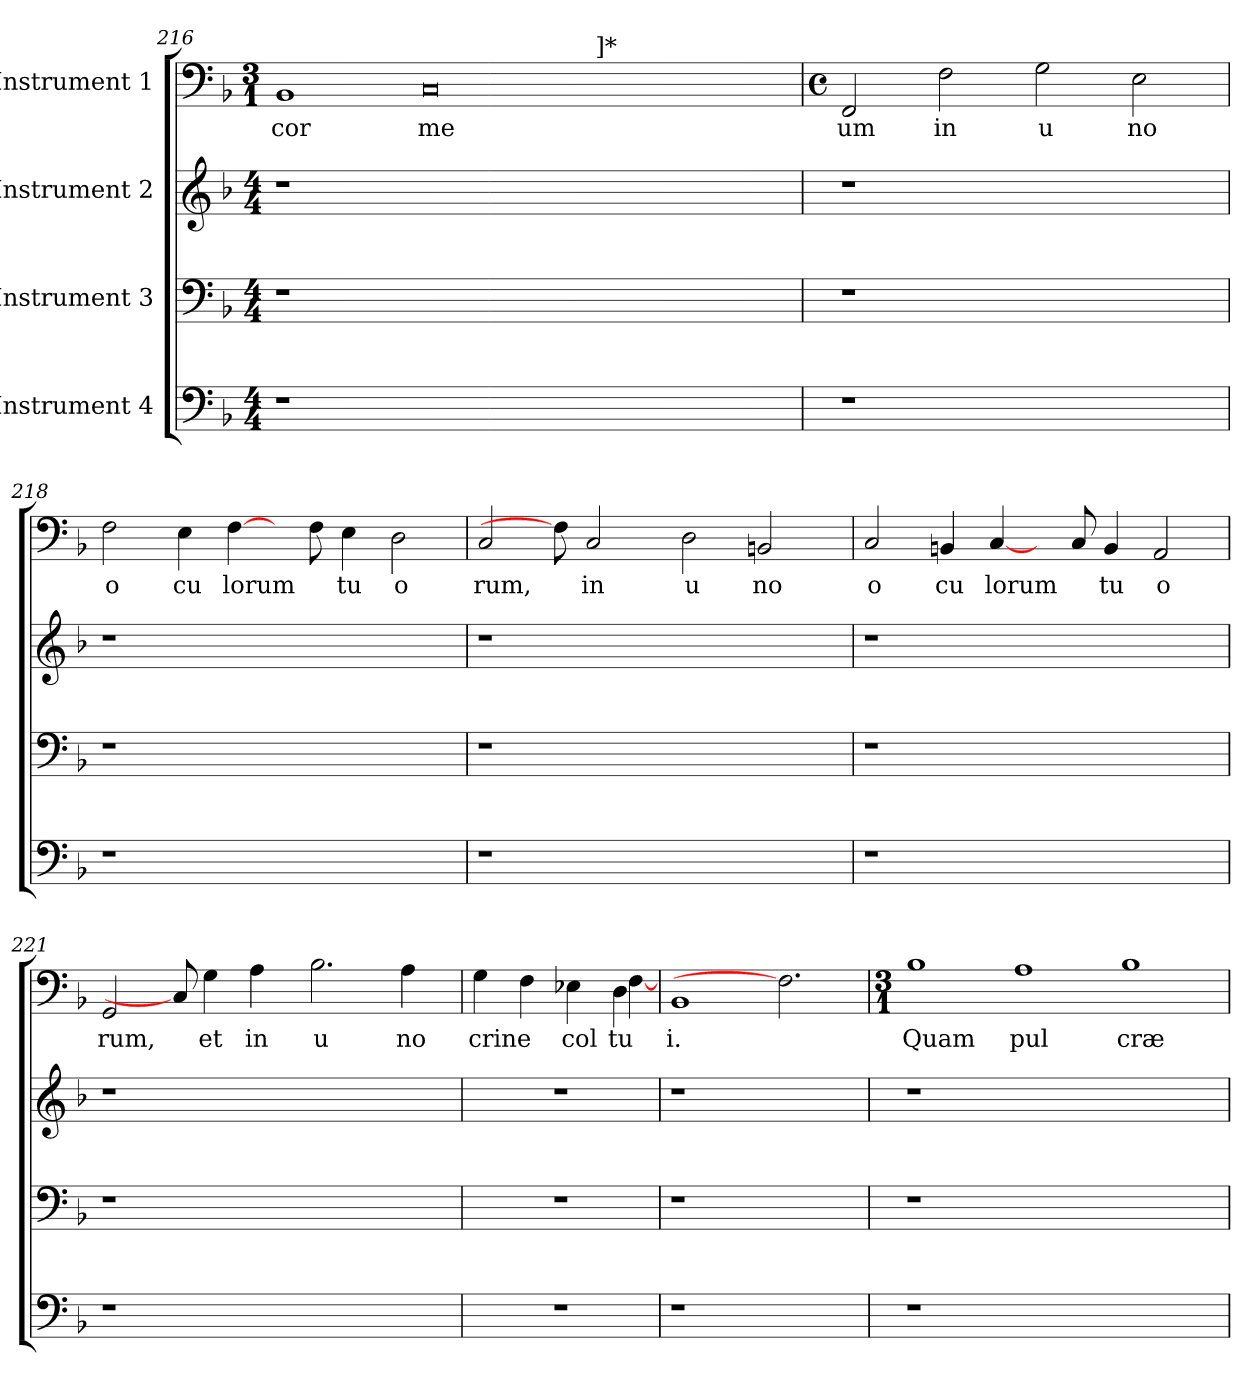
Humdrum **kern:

**kern	**kern	**kern	**kern	**text
*part4	*part3	*part2	*part1	*part1
*staff4	*staff3	*staff2	*staff1	*staff1
*I"Instrument 4	*I"Instrument 3	*I"Instrument 2	*I"Instrument 1	*
!!LO:LB:g=z
*clefF4	*clefF4	*clefG2	*clefF4	*
*k[b-]	*k[b-]	*k[b-]	*k[b-]	*
*F:	*F:	*F:	*F:	*
*M4/4	*M4/4	*M4/4	*M3/1	*
=216	=216	=216	=216	=216
!	!	!	!LO:TX:a:t=*[	!
!	!	!	!	!LO:LY:b:cj
*	*	*	*^	*
1r	1r	1r	1BB-	1ryy	cor
!	!	!	!	!	!LO:LY:b:cj
0ryy	0ryy	0ryy	0C	2ryy	me
.	.	.	.	4ryy	.
.	.	.	.	64ryy	.
!	!	!	!	!LO:TX:a:t=]*	!
.	.	.	.	1ryy	.
.	.	.	.	8...ryy	.
*	*	*	*v	*v	*
=217	=217	=217	=217	=217
*	*	*	*M4/4	*
*	*	*	*met(c)	*
*	*	*	*^	*
!	!	!	!	!	!LO:LY:b:cj
*	*	*	*v	*v	*
1r	1r	1r	2FF/	um
!	!	!	!	!LO:LY:b:cj
.	.	.	2F\	in
!	!	!	!	!LO:LY:b:cj
1ryy	1ryy	1ryy	2G\	u
!	!	!	!	!LO:LY:b:cj
.	.	.	2E\	no
=218	=218	=218	=218	=218
!	!	!	!	!LO:LY:b:cj
1r	1r	1r	2F\	o
!	!	!	!	!LO:LY:b:cj
.	.	.	4E\	cu
!	!	!	!	!LO:LY:b
.	.	.	[4F\	lorum
1ryy	1ryy	1ryy	8ryy	.
.	.	.	8F\	.
!	!	!	!	!LO:LY:b:cj
.	.	.	4E\	tu
!	!	!	!	!LO:LY:b:cj
.	.	.	2D\	o
=219	=219	=219	=219	=219
!	!	!	!	!LO:LY:b:cj
1r	1r	1r	2C/	rum,
.	.	.	8F\]	.
!	!	!	!	!LO:LY:b:cj
.	.	.	2C/	in
1ryy	1ryy	1ryy	.	.
!	!	!	!	!LO:LY:b:cj
.	.	.	2D\	u
!	!	!	!	!LO:LY:b:cj
.	.	.	2BBn/	no
8ryy	8ryy	8ryy	.	.
=220	=220	=220	=220	=220
!	!	!	!	!LO:LY:b:cj
1r	1r	1r	2C/	o
!	!	!	!	!LO:LY:b:cj
.	.	.	4BBn/	cu
!	!	!	!	!LO:LY:b
.	.	.	[4C/	lorum
1ryy	1ryy	1ryy	8ryy	.
.	.	.	8C/	.
!	!	!	!	!LO:LY:b:cj
.	.	.	4BB/	tu
!	!	!	!	!LO:LY:b:cj
.	.	.	2AA/	o
!!LO:LB:g=z
=221	=221	=221	=221	=221
!	!	!	!	!LO:LY:b:cj
1r	1r	1r	2GG/	rum,
.	.	.	8C/]	.
!	!	!	!	!LO:LY:b:cj
.	.	.	4G\	et
!	!	!	!	!LO:LY:b:cj
.	.	.	4A\	in
1ryy	1ryy	1ryy	.	.
!	!	!	!	!LO:LY:b:cj
.	.	.	2.B-\	u
!	!	!	!	!LO:LY:b:cj
.	.	.	4A\	no
8ryy	8ryy	8ryy	.	.
=222	=222	=222	=222	=222
!	!	!	!	!LO:LY:b:cj
*	*	*	*^	*
1r	1r	1r	4G\	2.ryy	crine
.	.	.	4F\	.	.
!	!	!	!	!	!LO:LY:b:cj
.	.	.	4E-X\	.	col
!	!	!	!	!	!LO:LY:b:cj
!	!	!	!	!	!LO:LY:b:cj
.	.	.	4D\	[4F	tu
=223	=223	=223	=223	=223	=223
!	!	!	!	!	!LO:LY:b:cj
*	*	*	*v	*v	*
1r	1r	1r	1BB-	i.
2.ryy	2.ryy	2.ryy	2.F]	.
=224	=224	=224	=224	=224
*	*	*	*M3/1	*
!	!	!	!	!LO:LY:b:cj
1r	1r	1r	1B-	Quam
!	!	!	!	!LO:LY:b:cj
0ryy	0ryy	0ryy	1A	pul
!	!	!	!	!LO:LY:b:cj
.	.	.	1B-	cræ
=	=	=	=	=
*-	*-	*-	*-	*-
